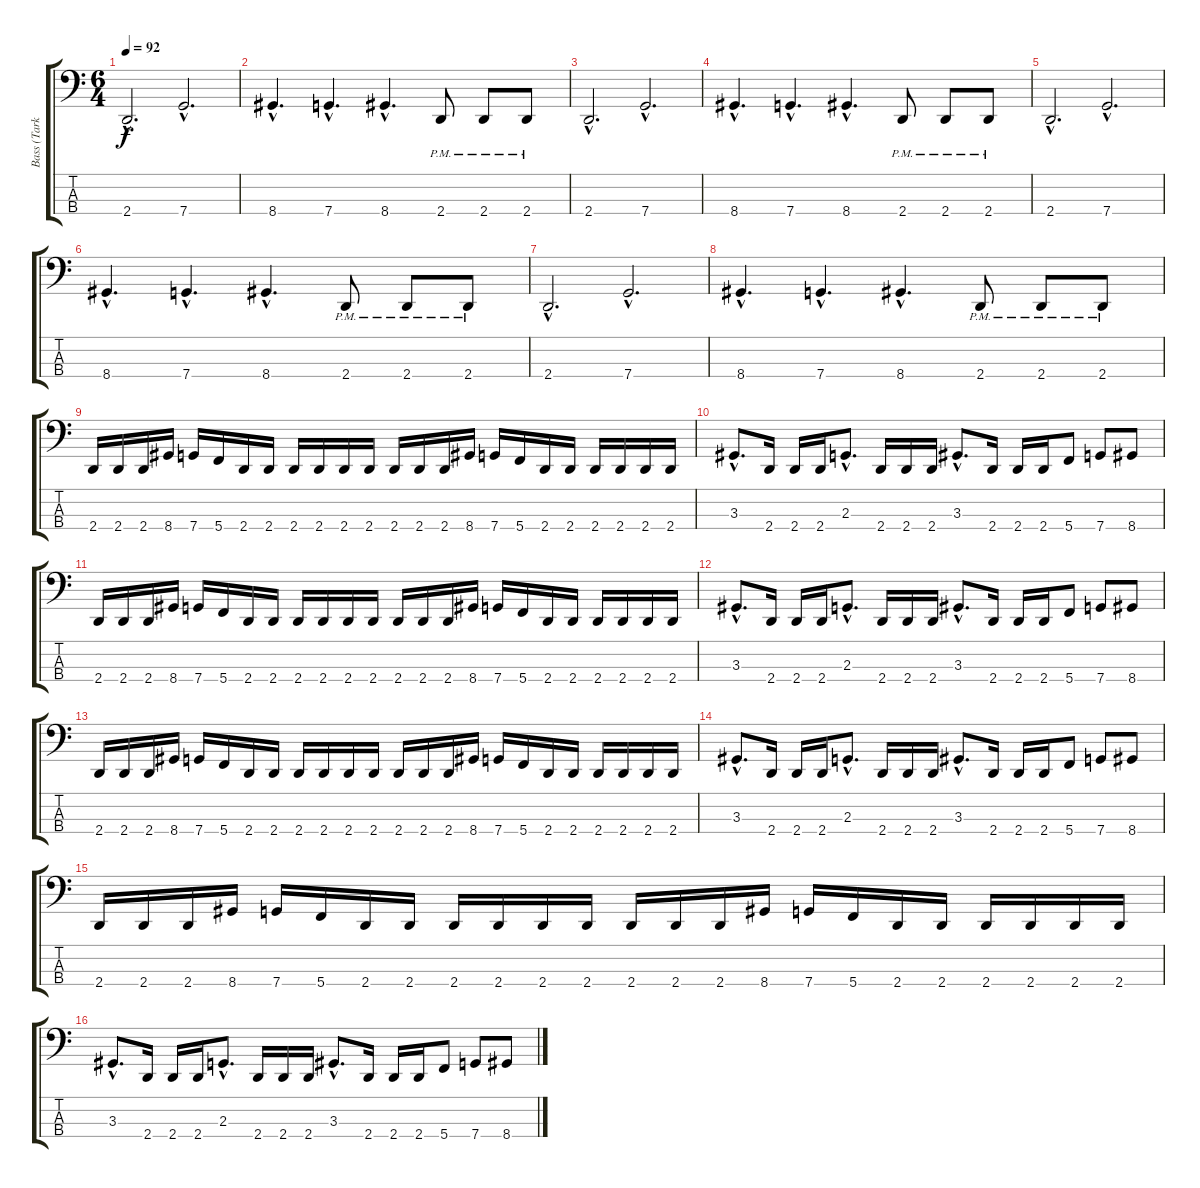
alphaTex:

\track ("Bass (Tarkan)" "Bass (Tark") {instrument electricbassfinger}
\staff {score tabs}
\tuning (Eb2 Bb1 F1 C1) {hide}
\ts (6 4)
\tempo 92
\clef f4
\ks c
2.4{hac}.2{d dy f} 7.4{hac}.2{d} |
8.4{hac}.4{d} 7.4{hac}.4{d} 8.4{hac}.4{d} 2.4{pm}.8 2.4{pm}.8 2.4{pm}.8 |
2.4{hac}.2{d} 7.4{hac}.2{d} |
8.4{hac}.4{d} 7.4{hac}.4{d} 8.4{hac}.4{d} 2.4{pm}.8 2.4{pm}.8 2.4{pm}.8 |
2.4{hac}.2{d} 7.4{hac}.2{d} |
8.4{hac}.4{d} 7.4{hac}.4{d} 8.4{hac}.4{d} 2.4{pm}.8 2.4{pm}.8 2.4{pm}.8 |
2.4{hac}.2{d} 7.4{hac}.2{d} |
8.4{hac}.4{d} 7.4{hac}.4{d} 8.4{hac}.4{d} 2.4{pm}.8 2.4{pm}.8 2.4{pm}.8 |
2.4.16 2.4.16 2.4.16 8.4.16 7.4.16 5.4.16 2.4.16 2.4.16 2.4.16 2.4.16 2.4.16 2.4.16 2.4.16 2.4.16 2.4.16 8.4.16 7.4.16 5.4.16 2.4.16 2.4.16 2.4.16 2.4.16 2.4.16 2.4.16 |
3.3{hac}.8{d} 2.4.16 2.4.16 2.4.16 2.3{hac}.8{d} 2.4.16 2.4.16 2.4.16 3.3{hac}.8{d} 2.4.16 2.4.16 2.4.16 5.4.8 7.4.8 8.4.8 |
2.4.16 2.4.16 2.4.16 8.4.16 7.4.16 5.4.16 2.4.16 2.4.16 2.4.16 2.4.16 2.4.16 2.4.16 2.4.16 2.4.16 2.4.16 8.4.16 7.4.16 5.4.16 2.4.16 2.4.16 2.4.16 2.4.16 2.4.16 2.4.16 |
3.3{hac}.8{d} 2.4.16 2.4.16 2.4.16 2.3{hac}.8{d} 2.4.16 2.4.16 2.4.16 3.3{hac}.8{d} 2.4.16 2.4.16 2.4.16 5.4.8 7.4.8 8.4.8 |
2.4.16 2.4.16 2.4.16 8.4.16 7.4.16 5.4.16 2.4.16 2.4.16 2.4.16 2.4.16 2.4.16 2.4.16 2.4.16 2.4.16 2.4.16 8.4.16 7.4.16 5.4.16 2.4.16 2.4.16 2.4.16 2.4.16 2.4.16 2.4.16 |
3.3{hac}.8{d} 2.4.16 2.4.16 2.4.16 2.3{hac}.8{d} 2.4.16 2.4.16 2.4.16 3.3{hac}.8{d} 2.4.16 2.4.16 2.4.16 5.4.8 7.4.8 8.4.8 |
2.4.16 2.4.16 2.4.16 8.4.16 7.4.16 5.4.16 2.4.16 2.4.16 2.4.16 2.4.16 2.4.16 2.4.16 2.4.16 2.4.16 2.4.16 8.4.16 7.4.16 5.4.16 2.4.16 2.4.16 2.4.16 2.4.16 2.4.16 2.4.16 |
3.3{hac}.8{d} 2.4.16 2.4.16 2.4.16 2.3{hac}.8{d} 2.4.16 2.4.16 2.4.16 3.3{hac}.8{d} 2.4.16 2.4.16 2.4.16 5.4.8 7.4.8 8.4.8
